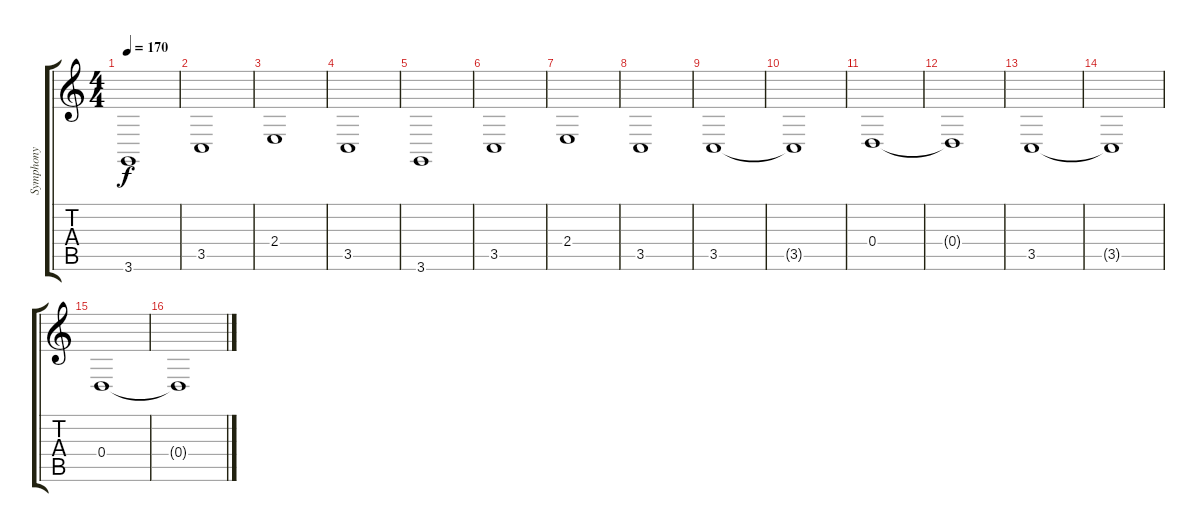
\track ("Symphony" "Symphony") {instrument stringensemble1}
\staff {score tabs}
\tuning (E4 B3 G3 D3 A2 E2) {hide}
\ts (4 4)
\tempo 170
\clef g2
\ks c
3.6.1{dy f} |
3.5.1 |
2.4.1 |
3.5.1 |
3.6.1 |
3.5.1 |
2.4.1 |
3.5.1 |
3.5.1 |
3.5{t}.1 |
0.4.1 |
0.4{t}.1 |
3.5.1 |
3.5{t}.1 |
0.4.1 |
0.4{t}.1
